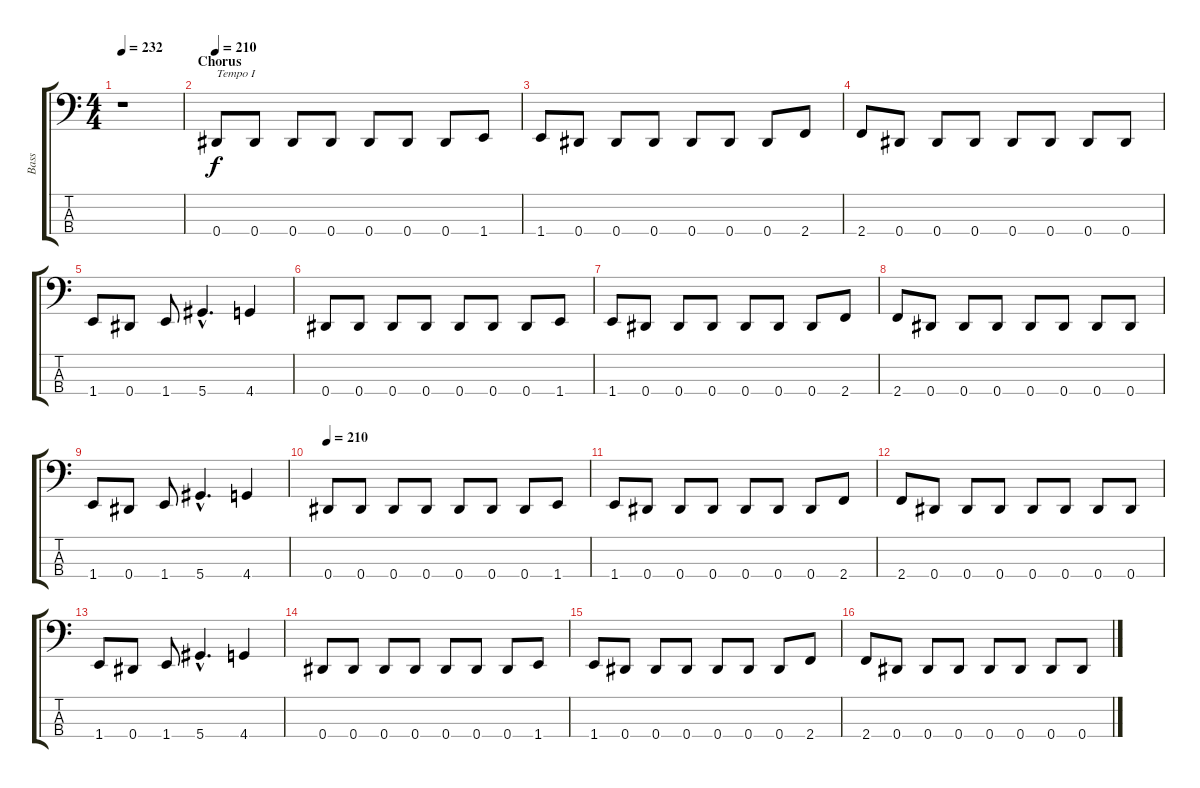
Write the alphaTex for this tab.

\track ("Bass" "Bass") {instrument electricbasspick}
\staff {score tabs}
\tuning (Gb2 Db2 Ab1 Eb1) {hide}
\ts (4 4)
\tempo 232
\clef f4
\ks c
r.1{dy f} |
\section ("" "Chorus")
\tempo 210
0.4.8{txt "Tempo I"} 0.4.8 0.4.8 0.4.8 0.4.8 0.4.8 0.4.8 1.4.8 |
1.4.8 0.4.8 0.4.8 0.4.8 0.4.8 0.4.8 0.4.8 2.4.8 |
2.4.8 0.4.8 0.4.8 0.4.8 0.4.8 0.4.8 0.4.8 0.4.8 |
1.4.8 0.4.8 1.4.8 5.4{hac}.4{d} 4.4.4 |
0.4.8 0.4.8 0.4.8 0.4.8 0.4.8 0.4.8 0.4.8 1.4.8 |
1.4.8 0.4.8 0.4.8 0.4.8 0.4.8 0.4.8 0.4.8 2.4.8 |
2.4.8 0.4.8 0.4.8 0.4.8 0.4.8 0.4.8 0.4.8 0.4.8 |
1.4.8 0.4.8 1.4.8 5.4{hac}.4{d} 4.4.4 |
\tempo 210
0.4.8 0.4.8 0.4.8 0.4.8 0.4.8 0.4.8 0.4.8 1.4.8 |
1.4.8 0.4.8 0.4.8 0.4.8 0.4.8 0.4.8 0.4.8 2.4.8 |
2.4.8 0.4.8 0.4.8 0.4.8 0.4.8 0.4.8 0.4.8 0.4.8 |
1.4.8 0.4.8 1.4.8 5.4{hac}.4{d} 4.4.4 |
0.4.8 0.4.8 0.4.8 0.4.8 0.4.8 0.4.8 0.4.8 1.4.8 |
1.4.8 0.4.8 0.4.8 0.4.8 0.4.8 0.4.8 0.4.8 2.4.8 |
2.4.8 0.4.8 0.4.8 0.4.8 0.4.8 0.4.8 0.4.8 0.4.8
